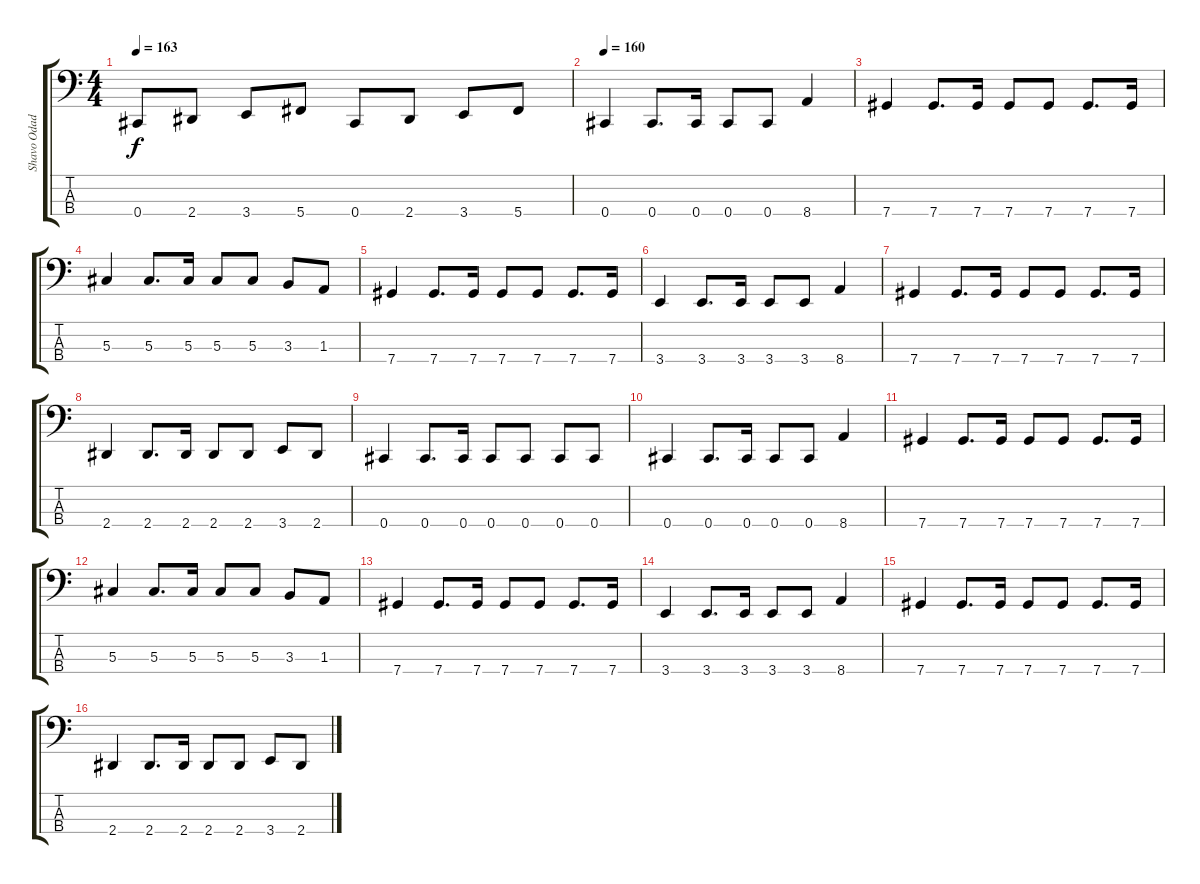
\track ("Shavo Odadjian(Bass)" "Shavo Odad") {instrument electricbassfinger}
\staff {score tabs}
\tuning (Gb2 Db2 Ab1 Db1) {hide}
\ts (4 4)
\tempo 163
\clef f4
\ks c
0.4.8{dy f} 2.4.8 3.4.8 5.4.8 0.4.8 2.4.8 3.4.8 5.4.8 |
\tempo 160
0.4.4 0.4.8{d} 0.4.16 0.4.8 0.4.8 8.4.4 |
7.4.4 7.4.8{d} 7.4.16 7.4.8 7.4.8 7.4.8{d} 7.4.16 |
5.3.4 5.3.8{d} 5.3.16 5.3.8 5.3.8 3.3.8 1.3.8 |
7.4.4 7.4.8{d} 7.4.16 7.4.8 7.4.8 7.4.8{d} 7.4.16 |
3.4.4 3.4.8{d} 3.4.16 3.4.8 3.4.8 8.4.4 |
7.4.4 7.4.8{d} 7.4.16 7.4.8 7.4.8 7.4.8{d} 7.4.16 |
2.4.4 2.4.8{d} 2.4.16 2.4.8 2.4.8 3.4.8 2.4.8 |
0.4.4 0.4.8{d} 0.4.16 0.4.8 0.4.8 0.4.8 0.4.8 |
0.4.4 0.4.8{d} 0.4.16 0.4.8 0.4.8 8.4.4 |
7.4.4 7.4.8{d} 7.4.16 7.4.8 7.4.8 7.4.8{d} 7.4.16 |
5.3.4 5.3.8{d} 5.3.16 5.3.8 5.3.8 3.3.8 1.3.8 |
7.4.4 7.4.8{d} 7.4.16 7.4.8 7.4.8 7.4.8{d} 7.4.16 |
3.4.4 3.4.8{d} 3.4.16 3.4.8 3.4.8 8.4.4 |
7.4.4 7.4.8{d} 7.4.16 7.4.8 7.4.8 7.4.8{d} 7.4.16 |
2.4.4 2.4.8{d} 2.4.16 2.4.8 2.4.8 3.4.8 2.4.8
